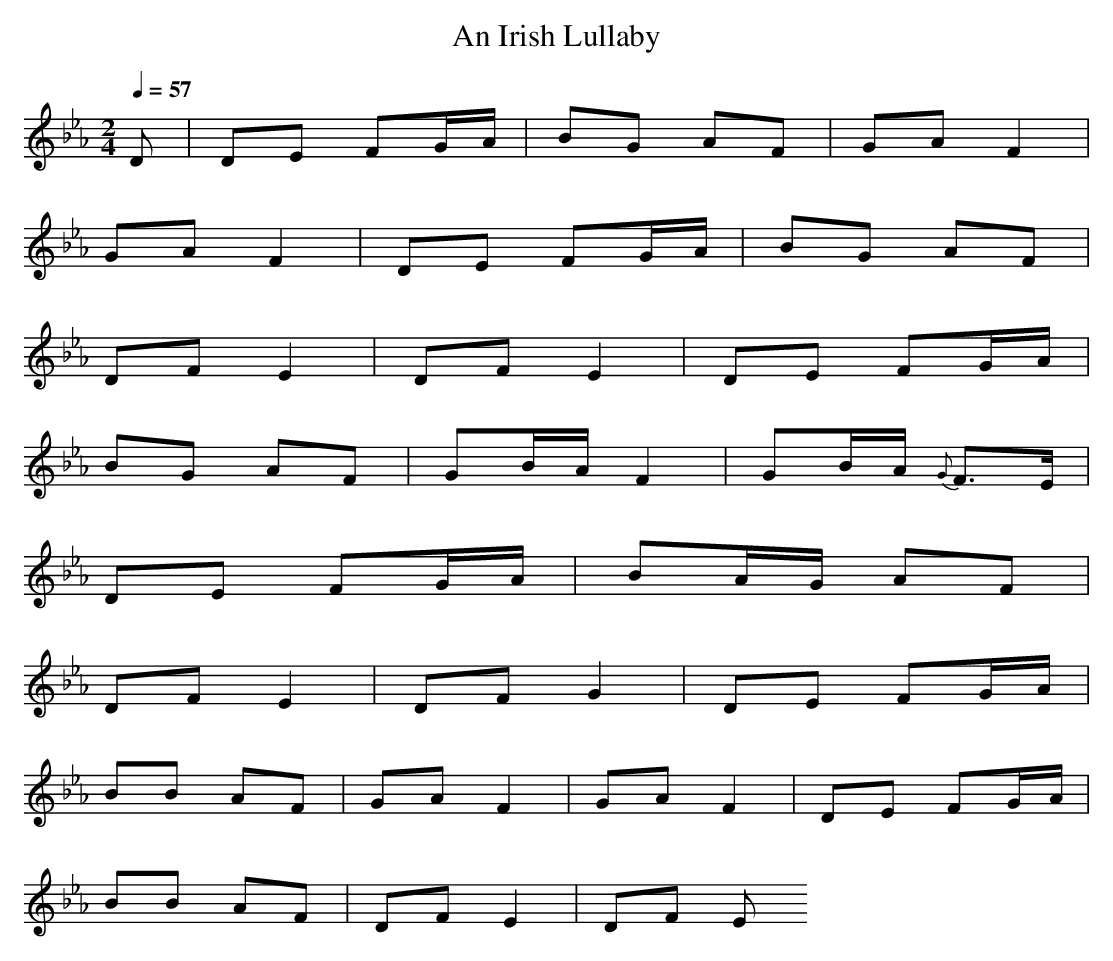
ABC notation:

X:1
T: An Irish Lullaby
M: 2/4
L: 1/8
Q: 1/4=57
K: Eb % 3 flats
V: 1
D|DE FG/2A/2|BG AF|GA F2|
GA F2|DE FG/2A/2|BG AF|
DF E2|DF E2|DE FG/2A/2|
BG AF|GB/2A/2 F2|GB/2A/2 {G}F>E|
DE FG/2A/2|BA/2G/2 AF|
DF E2|DF G2|DE FG/2A/2|
BB AF|GA F2|GA F2|DE FG/2A/2|
BB AF|DF E2|DF E
